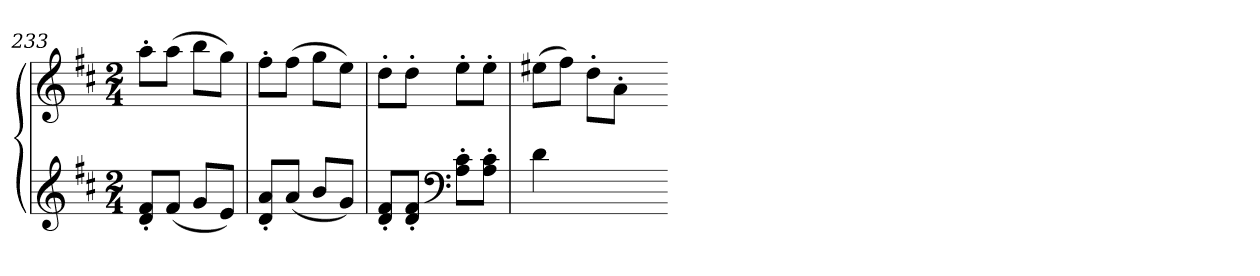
**kern	**kern
*part1	*part1
*staff2	*staff1
*clefG2	*clefG2
*k[f#c#]	*k[f#c#]
*D:	*D:
*M2/4	*M2/4
=233	=233
8d' 8f#'L	8aa'L
(8f#J	(8aaJ
8gL	8bbL
8eJ)	8ggJ)
=234	=234
8d' 8a'L	8ff#'L
(8aJ	(8ff#J
8bL	8ggL
8gJ)	8eeJ)
=235	=235
8d' 8f#'L	8dd'L
8d' 8f#'J	8dd'J
*clefF4	*
8A' 8c#'L	8ee'L
8A' 8c#'J	8ee'J
=236	=236
4d	(8ee#XL
.	8ff#J)
8ryy	8dd'L
4ryy	8a'J
.	8ryy
=-	=-
*-	*-
